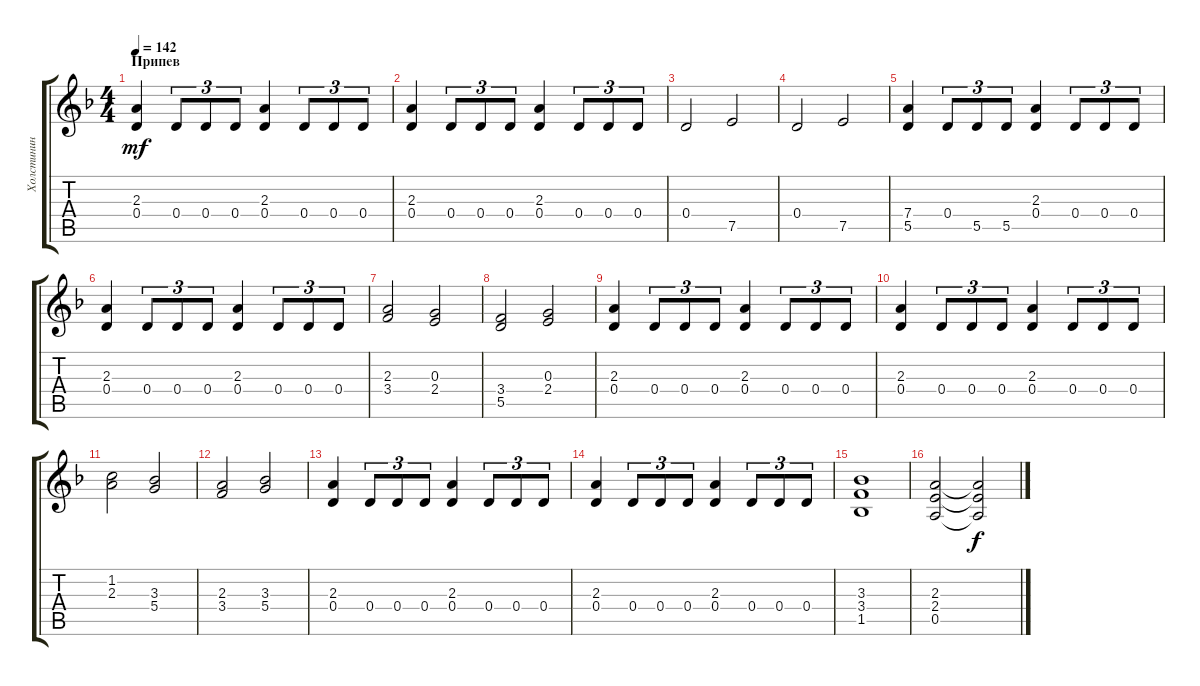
\track ("Холстинин" "Холстинин") {instrument distortionguitar}
\staff {score tabs}
\tuning (E4 B3 G3 D3 A2 E2) {hide}
\ts (4 4)
\section ("" "Припев")
\tempo 142
\clef g2
\ks dminor
(2.3 0.4).4{dy mf} 0.4.8{tu (3 2)} 0.4.8{tu (3 2)} 0.4.8{tu (3 2)} (2.3 0.4).4 0.4.8{tu (3 2)} 0.4.8{tu (3 2)} 0.4.8{tu (3 2)} |
(2.3 0.4).4 0.4.8{tu (3 2)} 0.4.8{tu (3 2)} 0.4.8{tu (3 2)} (2.3 0.4).4 0.4.8{tu (3 2)} 0.4.8{tu (3 2)} 0.4.8{tu (3 2)} |
0.4.2 7.5.2 |
0.4.2 7.5.2 |
(7.4 5.5).4 0.4.8{tu (3 2)} 5.5.8{tu (3 2)} 5.5.8{tu (3 2)} (2.3 0.4).4 0.4.8{tu (3 2)} 0.4.8{tu (3 2)} 0.4.8{tu (3 2)} |
(2.3 0.4).4 0.4.8{tu (3 2)} 0.4.8{tu (3 2)} 0.4.8{tu (3 2)} (2.3 0.4).4 0.4.8{tu (3 2)} 0.4.8{tu (3 2)} 0.4.8{tu (3 2)} |
(2.3 3.4).2 (0.3 2.4).2 |
(3.4 5.5).2 (0.3 2.4).2 |
(2.3 0.4).4 0.4.8{tu (3 2)} 0.4.8{tu (3 2)} 0.4.8{tu (3 2)} (2.3 0.4).4 0.4.8{tu (3 2)} 0.4.8{tu (3 2)} 0.4.8{tu (3 2)} |
(2.3 0.4).4 0.4.8{tu (3 2)} 0.4.8{tu (3 2)} 0.4.8{tu (3 2)} (2.3 0.4).4 0.4.8{tu (3 2)} 0.4.8{tu (3 2)} 0.4.8{tu (3 2)} |
(1.2 2.3).2 (3.3 5.4).2 |
(2.3 3.4).2 (3.3 5.4).2 |
(2.3 0.4).4 0.4.8{tu (3 2)} 0.4.8{tu (3 2)} 0.4.8{tu (3 2)} (2.3 0.4).4 0.4.8{tu (3 2)} 0.4.8{tu (3 2)} 0.4.8{tu (3 2)} |
(2.3 0.4).4 0.4.8{tu (3 2)} 0.4.8{tu (3 2)} 0.4.8{tu (3 2)} (2.3 0.4).4 0.4.8{tu (3 2)} 0.4.8{tu (3 2)} 0.4.8{tu (3 2)} |
(3.3 3.4 1.5).1 |
(2.3 2.4 0.5).2 (2.3{t} 2.4{t} 0.5{t}).2{dy f}
